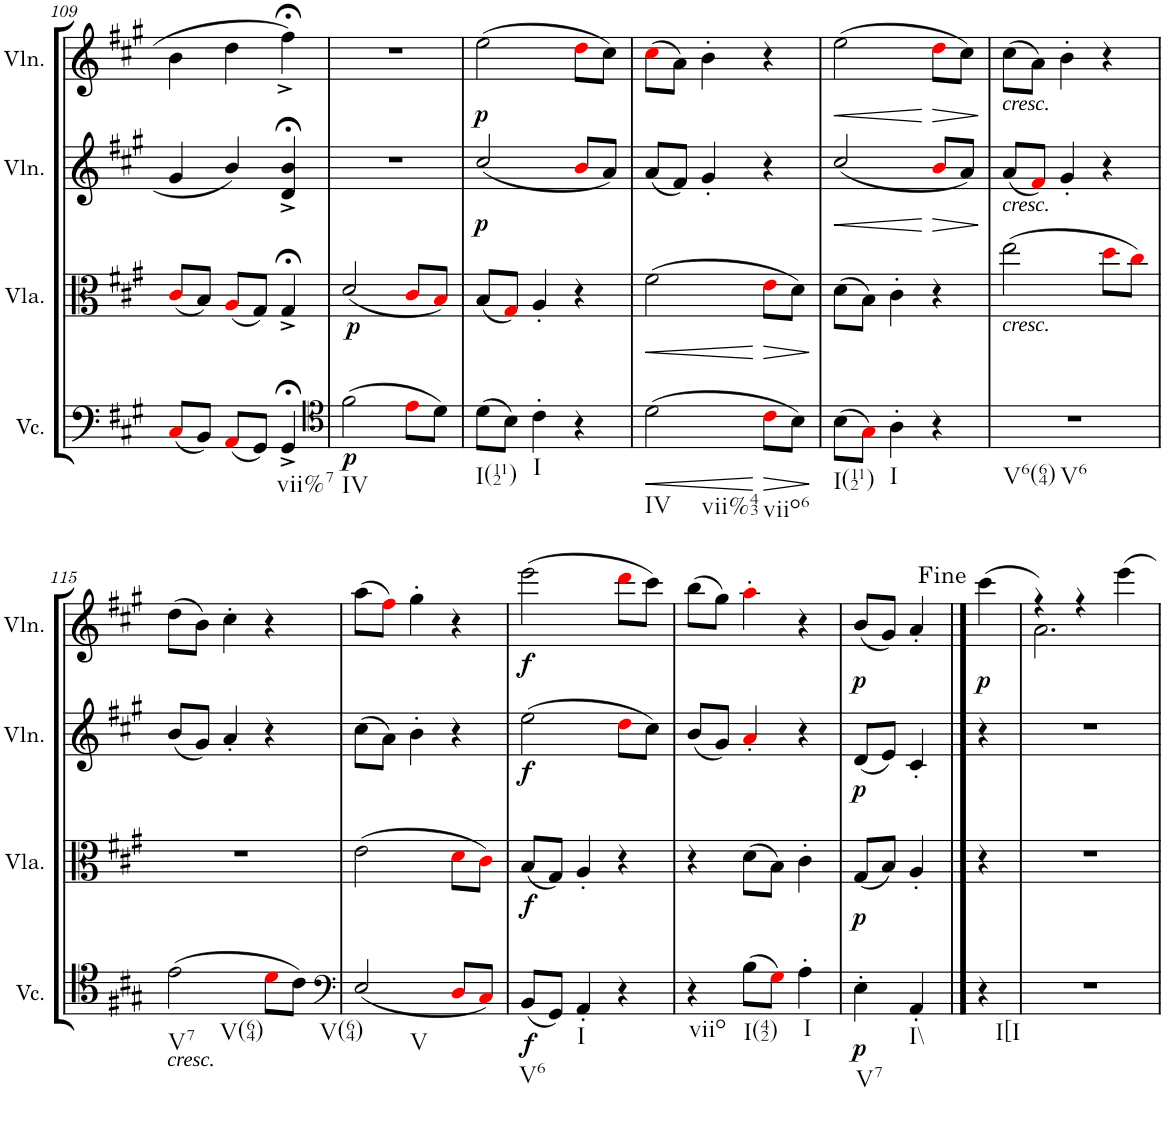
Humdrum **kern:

**kern	**dynam	**kern	**dynam	**kern	**dynam	**kern	**dynam
*part4	*part4	*part3	*part3	*part2	*part2	*part1	*part1
*staff4	*staff4	*staff3	*staff3	*staff2	*staff2	*staff1	*staff1
*I"Violoncello	*	*I"Viola	*	*I"Violin	*	*I"Violin	*
*I'Vc.	*	*I'Vla.	*	*I'Vln.	*	*I'Vln.	*
!!LO:PB:g=z
*clefF4	*	*clefC3	*	*clefG2	*	*clefG2	*
*k[f#c#g#]	*	*k[f#c#g#]	*	*k[f#c#g#]	*	*k[f#c#g#]	*
*M3/4	*	*M3/4	*	*M3/4	*	*M3/4	*
=109	=109	=109	=109	=109	=109	=109	=109
(8C#i/L	.	(8c#i/L	.	4g#/	.	4b\	.
8BB/J)	.	8B/J)	.	.	.	.	.
(8AAi/L	.	(8Ai/L	.	4b/	.	4dd\	.
8GG#/J)	.	8G#/J)	.	.	.	.	.
!LO:TX:b:t=vii%7	!	!	!	!	!	!	!
4GG#;<^</	.	4G#;<^</	.	4d/;<^< 4b/;<^<	.	4ff#;<^<\	.
=110	=110	=110	=110	=110	=110	=110	=110
*clefC4	*	*	*	*	*	*	*
!LO:TX:b:t=IV	!	!	!	!	!	!	!
!	!LO:DY:b	!	!LO:DY:b	!	!	!	!
(2f#\	p	(2d/	p	2.r	.	2.r	.
8ei\L	.	8c#i/L	.	.	.	.	.
8d\J)	.	8Bi/J)	.	.	.	.	.
=111	=111	=111	=111	=111	=111	=111	=111
!LO:TX:b:t=I(112)	!	!	!	!	!	!	!
!	!	!	!	!	!LO:DY:b	!	!LO:DY:b
(8d\L	.	(8B/L	.	(2cc#/	p	(2ee\	p
8B\J)	.	8G#i/J)	.	.	.	.	.
!LO:TX:b:t=I	!	!	!	!	!	!	!
4c#'\	.	4A'/	.	.	.	.	.
4r	.	4r	.	8bi/L	.	8ddi\L	.
.	.	.	.	8a/J)	.	8cc#\J)	.
=112	=112	=112	=112	=112	=112	=112	=112
!LO:TX:b:t=IV	!	!	!	!	!	!	!
!LO:TX:b:t=vii%43	!	!	!	!	!	!	!
!	!LO:HP:b	!	!LO:HP:b	!	!	!	!
(2d\	<	(2f#\	<	(8a/L	.	(8cc#i\L	.
.	.	.	.	8f#/J)	.	8a\J)	.
.	.	.	.	4g#'/	.	4b'\	.
!LO:TX:b:t=viio6	!	!	!	!	!	!	!
!	!LO:HP:n=1:b	!	!LO:HP:n=1:b	!	!	!	!
8c#i\L	[ >	8ei\L	[ >	4r	.	4r	.
8B\J)	.	8d\J)	.	.	.	.	.
.	]	.	]	.	.	.	.
=113	=113	=113	=113	=113	=113	=113	=113
!LO:TX:b:t=I(112)	!	!	!	!	!	!	!
!	!	!	!	!	!LO:HP:b	!	!LO:HP:b
(8B\L	.	(8d\L	.	(2cc#/	<	(2ee\	<
8G#i\J)	.	8B\J)	.	.	.	.	.
!LO:TX:b:t=I	!	!	!	!	!	!	!
4A'\	.	4c#'\	.	.	.	.	.
!	!	!	!	!	!LO:HP:n=1:b	!	!LO:HP:n=1:b
4r	.	4r	.	8bi/L	[ >	8ddi\L	[ >
.	.	.	.	8a/J)	.	8cc#\J)	.
.	.	.	.	.	]	.	]
=114	=114	=114	=114	=114	=114	=114	=114
!	!	!	!	!	!	!LO:TX:b:i:t=cresc.	!
!	!	!	!	!LO:TX:b:i:t=cresc.	!	!	!
!	!	!LO:TX:b:i:t=cresc.	!	!	!	!	!
!LO:TX:b:t=V6(64)	!	!	!	!	!	!	!
!LO:TX:b:t=V6	!	!	!	!	!	!	!
2.r	.	(2ee\	.	(8a/L	.	(8cc#\L	.
.	.	.	.	8f#i/J)	.	8a\J)	.
.	.	.	.	4g#'/	.	4b'\	.
.	.	8ddi\L	.	4r	.	4r	.
.	.	8cc#i\J)	.	.	.	.	.
!!LO:LB:g=z
=115	=115	=115	=115	=115	=115	=115	=115
!LO:TX:b:i:t=cresc.	!	!	!	!	!	!	!
!LO:TX:b:t=V7	!	!	!	!	!	!	!
!LO:TX:b:t=V(64)	!	!	!	!	!	!	!
(2e\	.	2.r	.	(8b/L	.	(8dd\L	.
.	.	.	.	8g#/J)	.	8b\J)	.
.	.	.	.	4a'/	.	4cc#'\	.
8di\L	.	.	.	4r	.	4r	.
8c#\J)	.	.	.	.	.	.	.
=116	=116	=116	=116	=116	=116	=116	=116
*clefF4	*	*	*	*	*	*	*
!LO:TX:b:t=V(64)	!	!	!	!	!	!	!
!LO:TX:b:t=V	!	!	!	!	!	!	!
(2E/	.	(2e\	.	(8cc#\L	.	(8aa\L	.
.	.	.	.	8a\J)	.	8ff#i\J)	.
.	.	.	.	4b'\	.	4gg#'\	.
8Di/L	.	8di\L	.	4r	.	4r	.
8C#i/J)	.	8c#i\J)	.	.	.	.	.
=117	=117	=117	=117	=117	=117	=117	=117
!LO:TX:b:t=V6	!	!	!	!	!	!	!
!	!LO:DY:b	!	!LO:DY:b	!	!LO:DY:b	!	!LO:DY:b
(8BB/L	f	(8B/L	f	(2ee\	f	(2eee\	f
8GG#/J)	.	8G#/J)	.	.	.	.	.
!LO:TX:b:t=I	!	!	!	!	!	!	!
4AA'/	.	4A'/	.	.	.	.	.
4r	.	4r	.	8ddi\L	.	8dddi\L	.
.	.	.	.	8cc#\J)	.	8ccc#\J)	.
=118	=118	=118	=118	=118	=118	=118	=118
!LO:TX:b:t=viio	!	!	!	!	!	!	!
4r	.	4r	.	(8b/L	.	(8bb\L	.
.	.	.	.	8g#/J)	.	8gg#\J)	.
!LO:TX:b:t=I(42)	!	!	!	!	!	!	!
(8B\L	.	(8d\L	.	4a'i/	.	4aa'i\	.
8G#i\J)	.	8B\J)	.	.	.	.	.
!LO:TX:b:t=I	!	!	!	!	!	!	!
4A'\	.	4c#'\	.	4r	.	4r	.
=119	=119	=119	=119	=119	=119	=119	=119
!LO:TX:b:t=V7	!	!	!	!	!	!	!
!	!LO:DY:b	!	!LO:DY:b	!	!LO:DY:b	!	!LO:DY:b
4E'\	p	(8G#/L	p	(8d/L	p	(8b/L	p
.	.	8B/J)	.	8e/J)	.	8g#/J)	.
!LO:TX:b:t=I\\	!	!	!	!	!	!	!
4AA'/	.	4A'/	.	4c#'/	.	4a'/	.
==119X2	==119X2	==119X2	==119X2	==119X2	==119X2	==119X2	==119X2
!LO:TX:b:t=I[I	!	!	!	!	!	!	!
!	!	!	!	!	!	!	!LO:DY:b
4r	.	4r	.	4r	.	(4ccc#\	p
=120	=120	=120	=120	=120	=120	=120	=120
*	*	*	*	*	*	*^	*
2.r	.	2.r	.	2.r	.	4r)	2.a\	.
.	.	.	.	.	.	4r	.	.
.	.	.	.	.	.	4eee\	.	.
*	*	*	*	*	*	*v	*v	*
=	=	=	=	=	=	=	=
*-	*-	*-	*-	*-	*-	*-	*-
